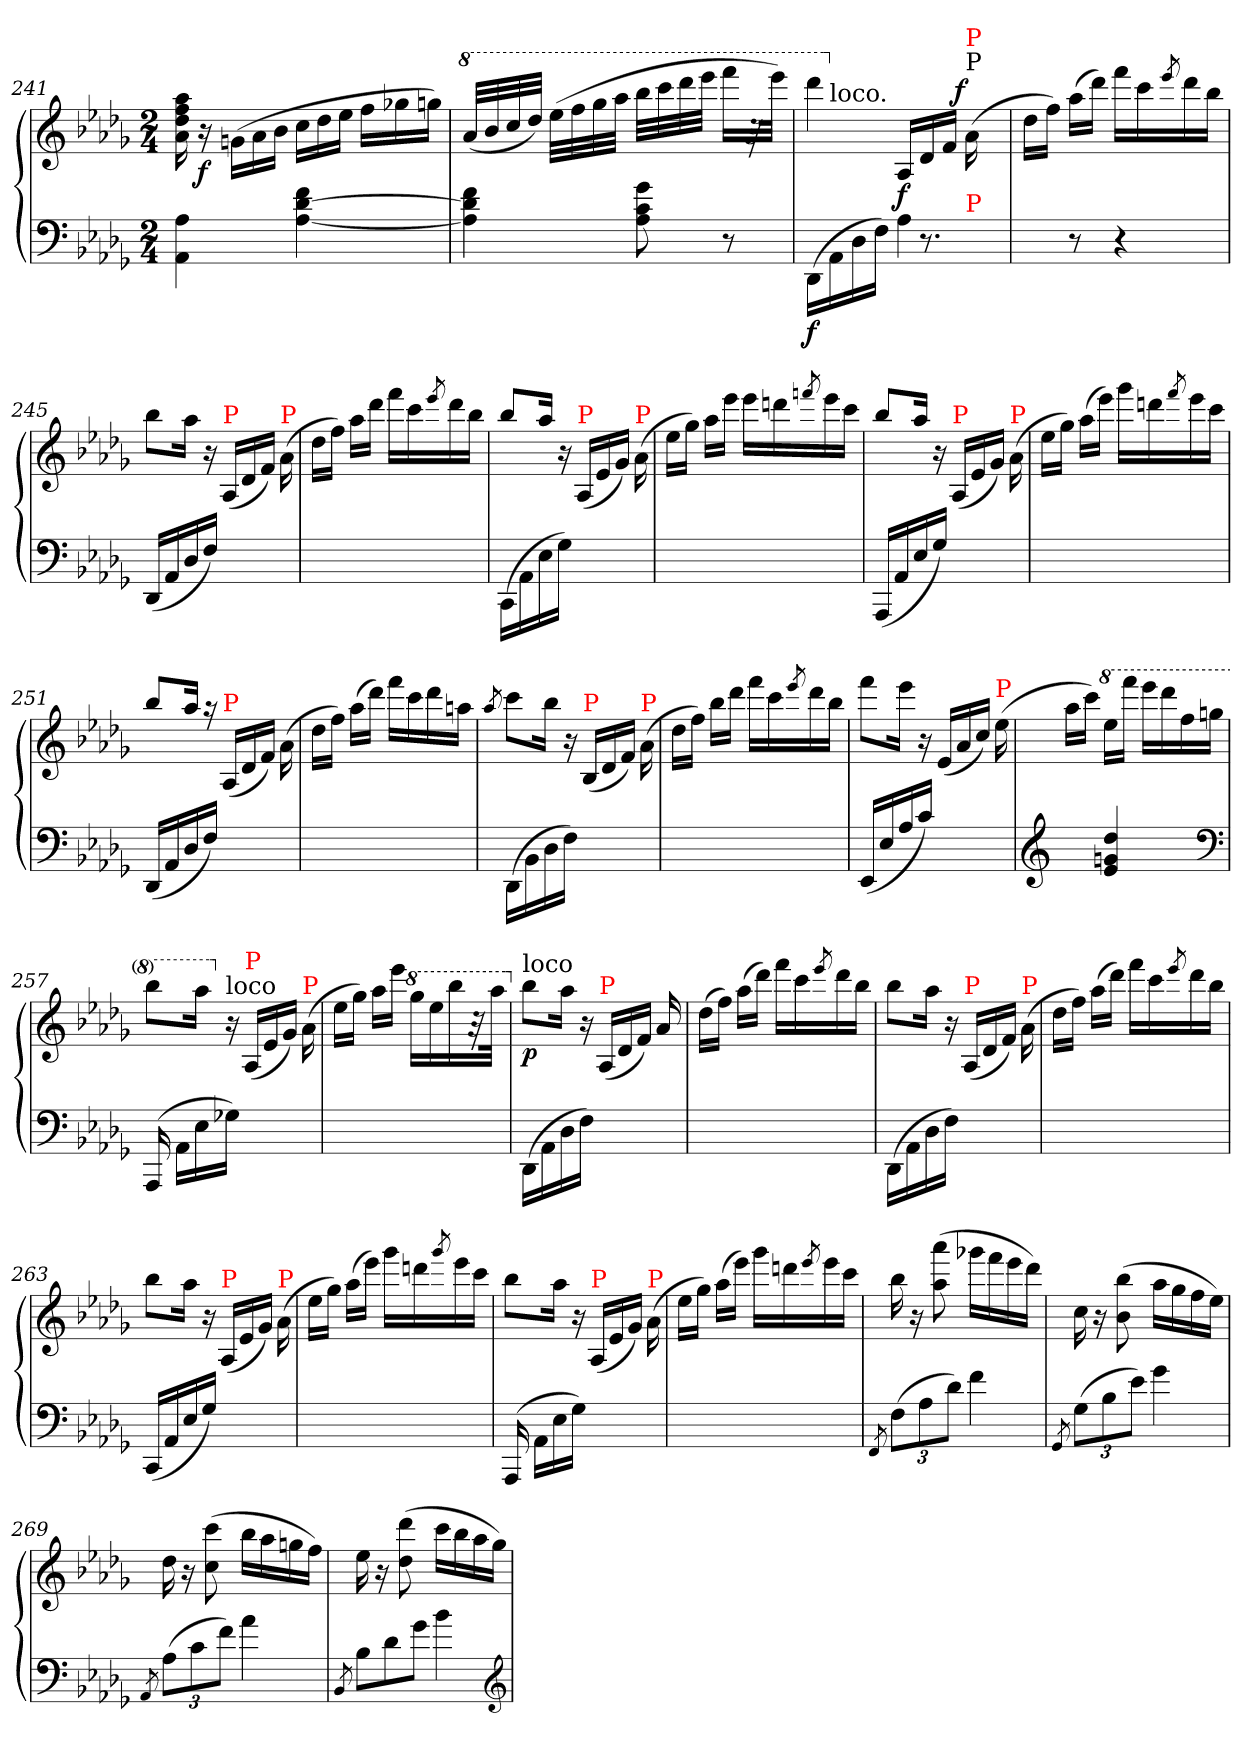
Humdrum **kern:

**kern	**kern	**dynam
*part1	*part1	*part1
*staff2	*staff1	*staff1/2
*clefF4	*clefG2	*
*k[b-e-a-d-g-]	*k[b-e-a-d-g-]	*
*M2/4	*M2/4	*
=241	=241	=241
4A-\ 4AA-\	16aa-\ 16ff\ 16dd-\ 16a-\	.
!	!	!LO:DY:b
.	16r	f
*	*Xtuplet	*
.	(>24gn\LL	.
.	24a-	.
.	24b-JJ	.
4f [4d- [4A-	24cc\LL	.
.	24dd-	.
.	24ee-JJ	.
.	24ff\LL	.
.	24gg-X	.
.	24ggnJJ)	.
=242	=242	=242
*	*8va	*
4f 4d-] 4A-]	(<32aa-/LLL	.
.	32bb-	.
.	32ccc	.
.	32ddd-JJJ)	.
.	(>32eee-\LLL	.
.	32fff	.
.	32ggg-	.
.	32aaa-JJJ	.
8g- 8c 8A-	32bbb-\LLL	.
.	32cccc	.
.	32dddd-	.
.	32eeee-JJJ	.
8r	16ffffLL	.
.	32rgg	.
.	32eeee-JJk)	.
=243	=243	=243
!	!	!LO:DY:b=2
*^	*^	*
(>16DD-\LL	4..ryy	4dddd-	16ryy	f
!	!	!	!LO:TX:a:t=loco.	!
16AA-	.	.	2ryy	.
16D-	.	.	.	.
16FJJ)	.	.	.	.
!LO:N:vis=4	!	!	!	!
*	*	*X8va	*	*
!	!	!	!	!LO:DY:b
16A-\)	.	16A-/LL	.	f
8.r	.	16d-/	.	.
.	.	(<16f/JJ	.	.
!	!	!LO:TX:a:t=P	!	!
!	!	!LO:TX:a:color=red:t=P	!	!
!	!LO:TX:a:color=red:t=P	!	!	!
!	!	!	!	!LO:DY:a:rj
.	8ryy	(>16a-\	.	f
16ryy	.	16ryy	.	.
*v	*v	*	*	*
*	*v	*v	*
=244	=244	=244
8ryy	16dd-\LL	.
.	16ffJJ)	.
8r	(>16aa-\LL	.
.	16ddd-JJ)	.
4r	16fff\LL	.
.	16ccc	.
.	8qeee-/	.
.	16ddd-	.
.	16bb-JJ	.
=245	=245	=245
(<16DD-/LL	8bb-L	.
16AA-	.	.
16D-	16aa-Jk	.
16FJJ)	16r	.
!	!LO:TX:a:color=red:t=P	!
8.ryy	(<16A-/LL	.
.	16d-/	.
.	16f/JJ)	.
!	!LO:TX:a:color=red:t=P	!
16ryy	(>16a-\	.
=246	=246	=246
2ryy	16dd-LL	.
.	16ffJJ)	.
.	16aa-\LL	.
.	16ddd-JJ	.
.	16fff\LL	.
.	16ccc	.
.	8qeee-/	.
.	16ddd-	.
.	16bb-JJ	.
=247	=247	=247
(>16CC\LL	8bb-/L	.
16AA-	.	.
16E-	16aa-Jk	.
16G-JJ)	16r	.
!	!LO:TX:a:color=red:t=P	!
8.ryy	(<16A-/LL	.
.	16e-/	.
.	16g-/JJ)	.
!	!LO:TX:a:color=red:t=P	!
16ryy	(>16a-\	.
=248	=248	=248
2ryy	16ee-LL	.
.	16gg-JJ)	.
.	16aa-\LL	.
.	16eee-JJ	.
.	16eee-\LL	.
.	16dddn	.
.	8qfffn/	.
.	16eee-	.
.	16cccJJ	.
=249	=249	=249
(<16AAA-/LL	8bb-/L	.
16AA-	.	.
16E-	16aa-Jk	.
16G-JJ)	16r	.
!	!LO:TX:a:color=red:t=P	!
8.ryy	(<16A-/LL	.
.	16e-/	.
.	16g-/JJ)	.
!	!LO:TX:a:color=red:t=P	!
16ryy	(>16a-\	.
=250	=250	=250
2ryy	16ee-\LL	.
.	16gg-JJ)	.
.	(>16aa-LL	.
.	16eee-JJ)	.
.	16ggg-\LL	.
.	16dddn	.
.	8qfff/	.
.	16eee-	.
.	16cccJJ	.
=251	=251	=251
(<16DD-/LL	8bb-/L	.
16AA-	.	.
16D-	16aa-Jk	.
16FJJ)	16raa	.
!	!LO:TX:a:color=red:t=P	!
8.ryy	(<16A-/LL	.
.	16d-/	.
.	16f/JJ)	.
16ryy	(>16a-\	.
=252	=252	=252
2ryy	16dd-\LL	.
.	16ffJJ)	.
.	(>16aa-LL	.
.	16ddd-JJ)	.
.	16fffLL	.
.	16ccc	.
.	16ddd-	.
.	16aanJJ	.
=253	=253	=253
.	8qaa-/	.
(>16DD-\LL	8ccc\L	.
16BB-	.	.
16D-	16bb-Jk	.
16FJJ)	16r	.
!	!LO:TX:a:color=red:t=P	!
8.ryy	(<16B-/LL	.
.	16d-/	.
.	16f/JJ)	.
!	!LO:TX:a:color=red:t=P	!
16ryy	(>16a-\	.
=254	=254	=254
2ryy	16dd-\LL	.
.	16ffJJ)	.
.	16bb-LL	.
.	16ddd-JJ	.
.	16fffLL	.
.	16ccc	.
.	8qeee-/	.
.	16ddd-	.
.	16bb-JJ	.
=255	=255	=255
(<16EE-/LL	8fffL	.
16E-	.	.
16A-	16eee-Jk	.
16cJJ)	16r	.
4ryy	(<16e-LL	.
.	16a-	.
.	16ccJJ)	.
!	!LO:TX:a:color=red:t=P	!
.	(>16ee-	.
=256	=256	=256
*clefG2	*	*
8ryy	16aa-LL	.
.	16cccJJ)	.
*	*8va	*
4dd- 4gn 4e-	16eee-LL	.
.	16ffffJJ	.
.	16eeee-LL	.
.	16dddd-	.
8ryy	16fff	.
.	16gggnJJ	.
*clefF4	*	*
=257	=257	=257
(>16AAA-/	8bbb-L	.
16AA-\LL	.	.
16E-	16aaa-Jk	.
*	*X8va	*
!	!LO:TX:a:t=loco	!
16G-XJJ)	16r	.
!	!LO:TX:a:color=red:t=P	!
8.ryy	(<16A-/LL	.
.	16e-/	.
.	16g-/JJ)	.
!	!LO:TX:a:color=red:t=P	!
16ryy	(>16a-\	.
=258	=258	=258
2ryy	16ee-\LL	.
.	16gg-JJ)	.
.	16aa-\LL	.
.	16eee-JJ	.
*	*8va	*
.	16ggg-\LL	.
.	16eee-	.
.	16bbb-	.
.	32rgg	.
.	32aaa-JJk	.
=259	=259	=259
*	*X8va	*
!	!LO:TX:a:t=loco	!
!	!	!LO:DY:b
(>16DD-\LL	8bb-L	p
16AA-	.	.
16D-	16aa-Jk	.
16FJJ)	16r	.
!	!LO:TX:a:color=red:t=P	!
8.ryy	(<16A-/LL	.
.	16d-/	.
.	16f/JJ)	.
16ryy	16a-	.
=260	=260	=260
2ryy	(>16dd-\LL	.
.	16ffJJ)	.
.	(>16aa-LL	.
.	16ddd-JJ)	.
.	16fffLL	.
.	16ccc	.
.	8qeee-/	.
.	16ddd-	.
.	16bb-JJ	.
=261	=261	=261
(>16DD-\LL	8bb-L	.
16AA-	.	.
16D-	16aa-Jk	.
16FJJ)	16r	.
!	!LO:TX:a:color=red:t=P	!
8.ryy	(<16A-/LL	.
.	16d-/	.
.	16f/JJ)	.
!	!LO:TX:a:color=red:t=P	!
16ryy	(>16a-\	.
=262	=262	=262
2ryy	16dd-\LL	.
.	16ffJJ)	.
.	(>16aa-LL	.
.	16ddd-JJ)	.
.	16fffLL	.
.	16ccc	.
.	8qeee-/	.
.	16ddd-	.
.	16bb-JJ	.
=263	=263	=263
(<16CC/LL	8bb-L	.
16AA-	.	.
16E-	16aa-Jk	.
16G-JJ)	16r	.
!	!LO:TX:a:color=red:t=P	!
8.ryy	(<16A-/LL	.
.	16e-/	.
.	16g-/JJ)	.
!	!LO:TX:a:color=red:t=P	!
16ryy	(>16a-\	.
=264	=264	=264
2ryy	16ee-\LL	.
.	16gg-JJ)	.
.	(>16aa-\LL	.
.	16eee-JJ)	.
.	16ggg-\LL	.
.	16dddn	.
.	8qggg-/	.
.	16eee-	.
.	16cccJJ	.
=265	=265	=265
(>16AAA-/	8bb-L	.
16AA-\LL	.	.
16E-	16aa-Jk	.
16G-JJ)	16r	.
!	!LO:TX:a:color=red:t=P	!
8.ryy	(<16A-/LL	.
.	16e-/	.
.	16g-/JJ)	.
!	!LO:TX:a:color=red:t=P	!
16ryy	(>16a-\	.
=266	=266	=266
2ryy	16ee-\LL	.
.	16gg-JJ)	.
.	(>16aa-LL	.
.	16eee-JJ)	.
.	16ggg-\LL	.
.	16dddn	.
.	8qeee-/	.
.	16eee-	.
.	16cccJJ	.
=267	=267	=267
8qFF/	.	.
*Xbrackettup	*	*
(>12FL	16bb-\	.
.	16r	.
12A-	.	.
.	(>8aaa-\ 8aa-\	.
12d-J)	.	.
4f	16ggg-XLL	.
.	16fff	.
.	16eee-	.
.	16ddd-JJ)	.
=268	=268	=268
8qGG-/	.	.
(>12G-L	16cc\	.
.	16r	.
12B-	.	.
.	(>8bb-\ 8b-\	.
12e-J)	.	.
4g-	16aa-\LL	.
.	16gg-	.
.	16ff	.
.	16ee-JJ)	.
=269	=269	=269
8qAA-/	.	.
(>12A-L	16dd-	.
.	16r	.
12c	.	.
.	(>8ccc 8cc	.
12fJ)	.	.
4a-	16bb-LL	.
.	16aa-	.
.	16ggn	.
.	16ffJJ)	.
=270	=270	=270
8qBB-/	.	.
*Xtuplet	*	*
12B-\L	16ee-	.
.	16r	.
12d-	.	.
.	(>8ddd- 8dd-	.
12g-J	.	.
4b-	16ccc\LL	.
.	16bb-	.
.	16aa-	.
.	16gg-JJ)	.
*clefG2	*	*
=	=	=
*-	*-	*-
